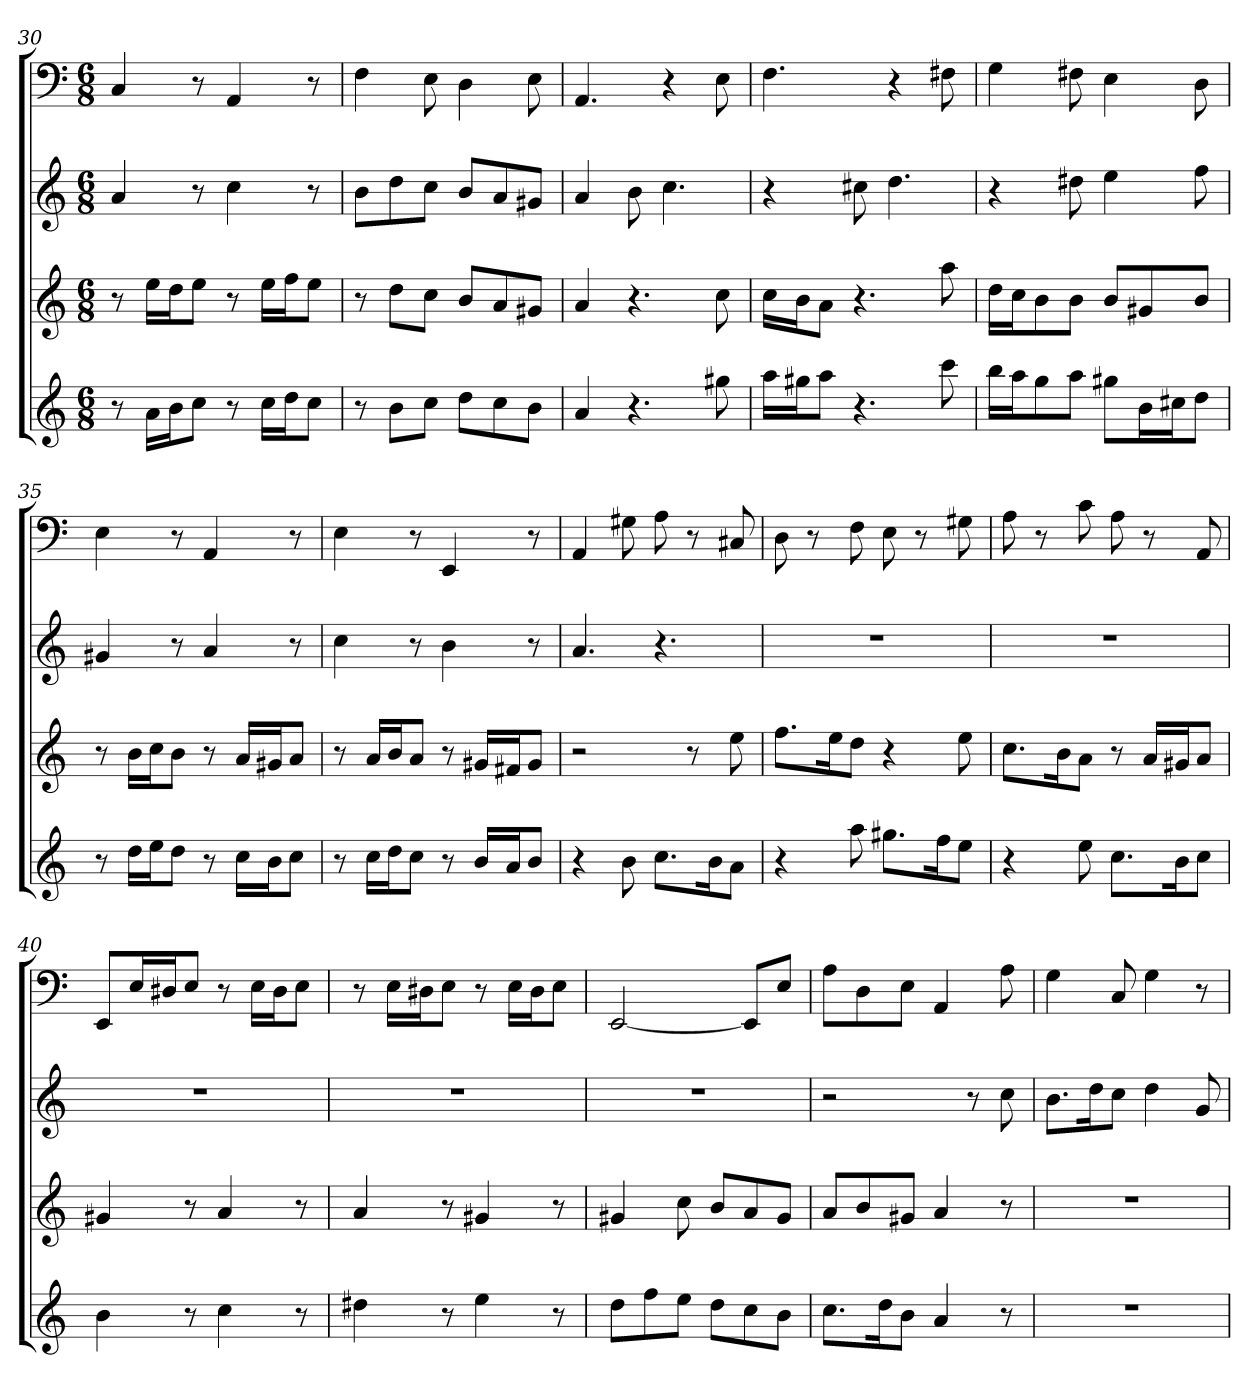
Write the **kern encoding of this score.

**kern	**kern	**kern	**kern
*part4	*part3	*part2	*part1
*staff4	*staff3	*staff2	*staff1
*	*	*	*clefF4
*k[]	*k[]	*k[]	*k[]
*a:	*a:	*a:	*a:
*M6/8	*M6/8	*M6/8	*M6/8
=30	=30	=30	=30
8r	8r	4a	4C
16aLL	16eeLL	.	.
16bJ	16ddJ	.	.
8ccJ	8eeJ	8r	8r
8r	8r	4cc	4AA
16ccLL	16eeLL	.	.
16ddJ	16ffJ	.	.
8ccJ	8eeJ	8r	8r
=31	=31	=31	=31
8r	8r	8bL	4F
8bL	8ddL	8dd	.
8ccJ	8ccJ	8ccJ	8E
8ddL	8bL	8bL	4D
8cc	8a	8a	.
8bJ	8g#XJ	8g#XJ	8E
=32	=32	=32	=32
4a	4a	4a	4.AA
4.r	4.r	8b	.
.	.	4.cc	4r
8gg#X	8cc	.	8E
=33	=33	=33	=33
16aaLL	16ccLL	4r	4.F
16gg#XJ	16bJ	.	.
8aaJ	8aJ	.	.
4.r	4.r	8cc#X	.
.	.	4.dd	4r
8ccc	8aa	.	8F#X
=34	=34	=34	=34
16bbLL	16ddLL	4r	4G
16aaJ	16ccJ	.	.
8gg	8b	.	.
8aaJ	8bJ	8dd#X	8F#X
8gg#XL	8bL	4ee	4E
16bL	8g#X	.	.
16cc#XJ	.	.	.
8ddJ	8bJ	8ff	8D
=35	=35	=35	=35
8r	8r	4g#X	4E
16ddLL	16bLL	.	.
16eeJ	16ccJ	.	.
8ddJ	8bJ	8r	8r
8r	8r	4a	4AA
16ccLL	16aLL	.	.
16bJ	16g#XJ	.	.
8ccJ	8aJ	8r	8r
=36	=36	=36	=36
8r	8r	4cc	4E
16ccLL	16aLL	.	.
16ddJ	16bJ	.	.
8ccJ	8aJ	8r	8r
8r	8r	4b	4EE
16bLL	16g#XLL	.	.
16aJ	16f#XJ	.	.
8bJ	8g#J	8r	8r
=37	=37	=37	=37
4r	2r	4.a	4AA
8b	.	.	8G#X
8.ccL	.	4.r	8A
.	8r	.	8r
16bK	.	.	.
8aJ	8ee	.	8C#X
=38	=38	=38	=38
4r	8.ffL	2.r	8D
.	.	.	8r
.	16eeK	.	.
8aa	8ddJ	.	8F
8.gg#XL	4r	.	8E
.	.	.	8r
16ffK	.	.	.
8eeJ	8ee	.	8G#X
=39	=39	=39	=39
4r	8.ccL	2.r	8A
.	.	.	8r
.	16bK	.	.
8ee	8aJ	.	8c
8.ccL	8r	.	8A
.	16aLL	.	8r
16bK	16g#XJ	.	.
8ccJ	8aJ	.	8AA
=40	=40	=40	=40
4b	4g#X	2.r	8EE/L
.	.	.	16E/L
.	.	.	16D#X/J
8r	8r	.	8E/J
4cc	4a	.	8r
.	.	.	16E\LL
.	.	.	16D#\J
8r	8r	.	8E\J
=41	=41	=41	=41
4dd#X	4a	2.r	8r
.	.	.	16E\LL
.	.	.	16D#X\J
8r	8r	.	8E\J
4ee	4g#X	.	8r
.	.	.	16E\LL
.	.	.	16D#\J
8r	8r	.	8E\J
=42	=42	=42	=42
8ddL	4g#X	2.r	[2EE
8ff	.	.	.
8eeJ	8cc	.	.
8ddL	8bL	.	.
8cc	8a	.	8EE/L]
8bJ	8g#J	.	8E/J
=43	=43	=43	=43
8.ccL	8aL	2r	8A\L
.	8b	.	8D\
16ddK	.	.	.
8bJ	8g#XJ	.	8E\J
4a	4a	.	4AA
.	.	8r	.
8r	8r	8cc	8A
=44	=44	=44	=44
2.r	2.r	8.bL	4G
.	.	16ddK	.
.	.	8ccJ	8C
.	.	4dd	4G
.	.	8g	8r
=	=	=	=
*-	*-	*-	*-
